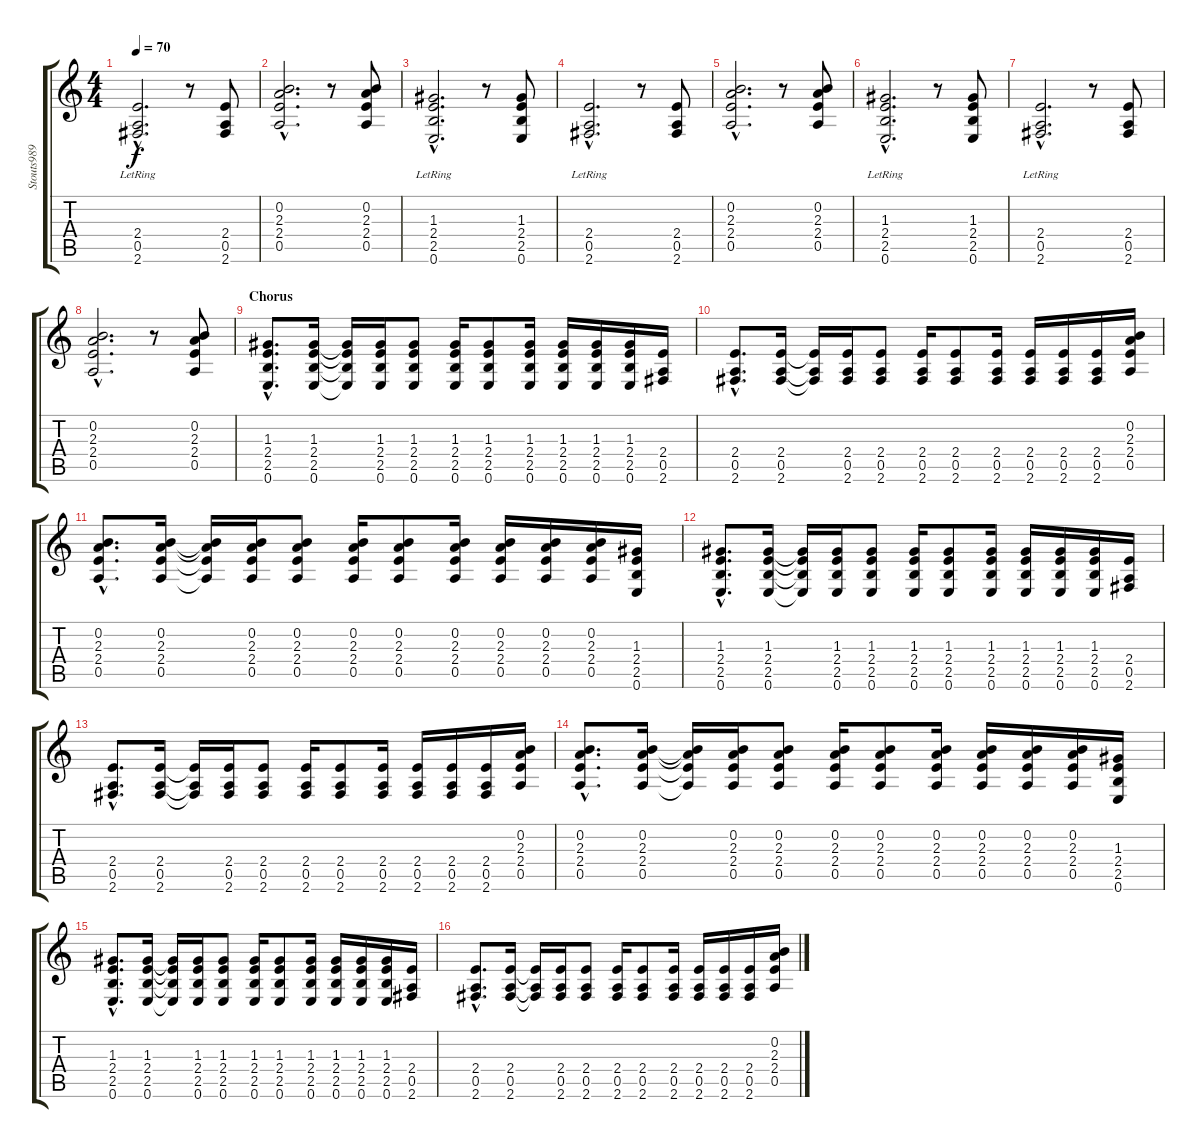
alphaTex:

\track ("Stouts989" "Stouts989") {instrument acousticguitarsteel}
\staff {score tabs}
\tuning (E4 B3 G3 D3 A2 E2) {hide}
\ts (4 4)
\tempo 70
\clef g2
\ks c
(2.4{hac lr} 0.5{hac lr} 2.6{hac lr}).2{d dy f} r.8 (2.4 0.5 2.6).8 |
(0.2{hac} 2.3{hac} 2.4{hac} 0.5{hac}).2{d} r.8 (0.2 2.3 2.4 0.5).8 |
(1.3{lr} 2.4{hac lr} 2.5{hac lr} 0.6{hac lr}).2{d} r.8 (1.3 2.4 2.5 0.6).8 |
(2.4{hac lr} 0.5{hac lr} 2.6{hac lr}).2{d} r.8 (2.4 0.5 2.6).8 |
(0.2{hac} 2.3{hac} 2.4{hac} 0.5{hac}).2{d} r.8 (0.2 2.3 2.4 0.5).8 |
(1.3{lr} 2.4{hac lr} 2.5{hac lr} 0.6{hac lr}).2{d} r.8 (1.3 2.4 2.5 0.6).8 |
(2.4{hac lr} 0.5{hac lr} 2.6{hac lr}).2{d} r.8 (2.4 0.5 2.6).8 |
(0.2{hac} 2.3{hac} 2.4{hac} 0.5{hac}).2{d} r.8 (0.2 2.3 2.4 0.5).8 |
\section ("" "Chorus")
(1.3{hac} 2.4{hac} 2.5{hac} 0.6{hac}).8{d} (1.3 2.4 2.5 0.6).16 (1.3{t} 2.4{t} 2.5{t} 0.6{t}).16 (1.3 2.4 2.5 0.6).16 (1.3 2.4 2.5 0.6).8 (1.3 2.4 2.5 0.6).16 (1.3 2.4 2.5 0.6).8 (1.3 2.4 2.5 0.6).16 (1.3 2.4 2.5 0.6).16 (1.3 2.4 2.5 0.6).16 (1.3 2.4 2.5 0.6).16 (2.4 0.5 2.6).16 |
(2.4{hac} 0.5{hac} 2.6{hac}).8{d} (2.4 0.5 2.6).16 (2.4{t} 0.5{t} 2.6{t}).16 (2.4 0.5 2.6).16 (2.4 0.5 2.6).8 (2.4 0.5 2.6).16 (2.4 0.5 2.6).8 (2.4 0.5 2.6).16 (2.4 0.5 2.6).16 (2.4 0.5 2.6).16 (2.4 0.5 2.6).16 (0.2 2.3 2.4 0.5).16 |
(0.2{hac} 2.3{hac} 2.4{hac} 0.5{hac}).8{d} (0.2 2.3 2.4 0.5).16 (0.2{t} 2.3{t} 2.4{t} 0.5{t}).16 (0.2 2.3 2.4 0.5).16 (0.2 2.3 2.4 0.5).8 (0.2 2.3 2.4 0.5).16 (0.2 2.3 2.4 0.5).8 (0.2 2.3 2.4 0.5).16 (0.2 2.3 2.4 0.5).16 (0.2 2.3 2.4 0.5).16 (0.2 2.3 2.4 0.5).16 (1.3 2.4 2.5 0.6).16 |
(1.3{hac} 2.4{hac} 2.5{hac} 0.6{hac}).8{d} (1.3 2.4 2.5 0.6).16 (1.3{t} 2.4{t} 2.5{t} 0.6{t}).16 (1.3 2.4 2.5 0.6).16 (1.3 2.4 2.5 0.6).8 (1.3 2.4 2.5 0.6).16 (1.3 2.4 2.5 0.6).8 (1.3 2.4 2.5 0.6).16 (1.3 2.4 2.5 0.6).16 (1.3 2.4 2.5 0.6).16 (1.3 2.4 2.5 0.6).16 (2.4 0.5 2.6).16 |
(2.4{hac} 0.5{hac} 2.6{hac}).8{d} (2.4 0.5 2.6).16 (2.4{t} 0.5{t} 2.6{t}).16 (2.4 0.5 2.6).16 (2.4 0.5 2.6).8 (2.4 0.5 2.6).16 (2.4 0.5 2.6).8 (2.4 0.5 2.6).16 (2.4 0.5 2.6).16 (2.4 0.5 2.6).16 (2.4 0.5 2.6).16 (0.2 2.3 2.4 0.5).16 |
(0.2{hac} 2.3{hac} 2.4{hac} 0.5{hac}).8{d} (0.2 2.3 2.4 0.5).16 (0.2{t} 2.3{t} 2.4{t} 0.5{t}).16 (0.2 2.3 2.4 0.5).16 (0.2 2.3 2.4 0.5).8 (0.2 2.3 2.4 0.5).16 (0.2 2.3 2.4 0.5).8 (0.2 2.3 2.4 0.5).16 (0.2 2.3 2.4 0.5).16 (0.2 2.3 2.4 0.5).16 (0.2 2.3 2.4 0.5).16 (1.3 2.4 2.5 0.6).16 |
(1.3{hac} 2.4{hac} 2.5{hac} 0.6{hac}).8{d} (1.3 2.4 2.5 0.6).16 (1.3{t} 2.4{t} 2.5{t} 0.6{t}).16 (1.3 2.4 2.5 0.6).16 (1.3 2.4 2.5 0.6).8 (1.3 2.4 2.5 0.6).16 (1.3 2.4 2.5 0.6).8 (1.3 2.4 2.5 0.6).16 (1.3 2.4 2.5 0.6).16 (1.3 2.4 2.5 0.6).16 (1.3 2.4 2.5 0.6).16 (2.4 0.5 2.6).16 |
(2.4{hac} 0.5{hac} 2.6{hac}).8{d} (2.4 0.5 2.6).16 (2.4{t} 0.5{t} 2.6{t}).16 (2.4 0.5 2.6).16 (2.4 0.5 2.6).8 (2.4 0.5 2.6).16 (2.4 0.5 2.6).8 (2.4 0.5 2.6).16 (2.4 0.5 2.6).16 (2.4 0.5 2.6).16 (2.4 0.5 2.6).16 (0.2 2.3 2.4 0.5).16
